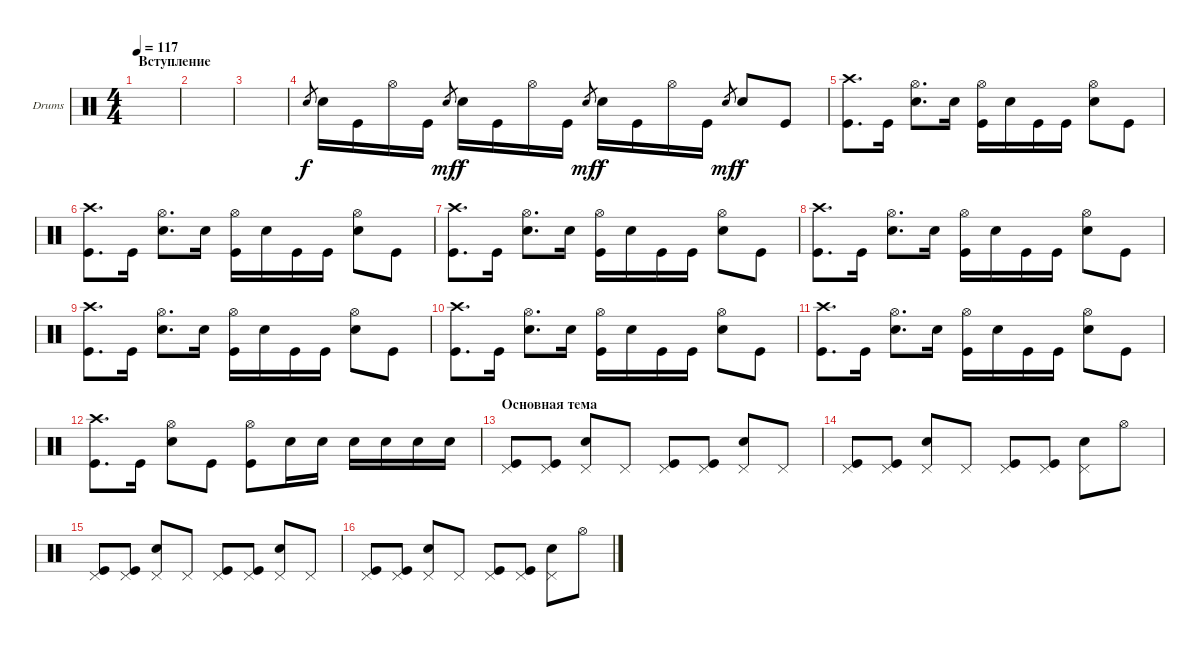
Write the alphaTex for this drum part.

\defaultSystemsLayout 4
\bracketExtendMode groupsimilarinstruments
\firstSystemTrackNameOrientation horizontal
\otherSystemsTrackNameOrientation horizontal
\track ("David E. Grohl" "Drums") {instrument percussion}
\staff {score}
\articulation defaults
\ts (4 4)
\section ("" "Вступление")
\tempo 117
\clef neutral
\scale
0.472222
\ks c
|
\scale
0.263889 |
\scale
0.263889 |
\scale
0.333333 "Snare (hit) 2".8{gr} "Snare (hit) 2".16{dy f} "Kick (hit)".16 "Hi-Hat (open)".16 "Kick (hit)".16 "Snare (hit) 2".8{gr dy mf} "Snare (hit) 2".16{dy f} "Kick (hit)".16 "Hi-Hat (open)".16 "Kick (hit)".16 "Snare (hit) 2".8{gr dy mf} "Snare (hit) 2".16{dy f} "Kick (hit)".16 "Hi-Hat (open)".16 "Kick (hit)".16 "Snare (hit) 2".8{gr dy mf} "Snare (hit) 2".8{dy f} "Kick (hit)".8 |
\scale
0.333333 ("Crash high (hit)" "Kick (hit)").8{d} "Kick (hit)".16 ("Hi-Hat (open)" "Snare (hit) 2").8{d} "Snare (hit) 2".16 ("Hi-Hat (open)" "Kick (hit)").16 "Snare (hit) 2".16 "Kick (hit)".16 "Kick (hit)".16 ("Hi-Hat (open)" "Snare (hit) 2").8 "Kick (hit)".8 |
\scale
0.333333 ("Crash high (hit)" "Kick (hit)").8{d} "Kick (hit)".16 ("Hi-Hat (open)" "Snare (hit) 2").8{d} "Snare (hit) 2".16 ("Hi-Hat (open)" "Kick (hit)").16 "Snare (hit) 2".16 "Kick (hit)".16 "Kick (hit)".16 ("Hi-Hat (open)" "Snare (hit) 2").8 "Kick (hit)".8 |
\scale
0.333333 ("Crash high (hit)" "Kick (hit)").8{d} "Kick (hit)".16 ("Hi-Hat (open)" "Snare (hit) 2").8{d} "Snare (hit) 2".16 ("Hi-Hat (open)" "Kick (hit)").16 "Snare (hit) 2".16 "Kick (hit)".16 "Kick (hit)".16 ("Hi-Hat (open)" "Snare (hit) 2").8 "Kick (hit)".8 |
\scale
0.333333 ("Crash high (hit)" "Kick (hit)").8{d} "Kick (hit)".16 ("Hi-Hat (open)" "Snare (hit) 2").8{d} "Snare (hit) 2".16 ("Hi-Hat (open)" "Kick (hit)").16 "Snare (hit) 2".16 "Kick (hit)".16 "Kick (hit)".16 ("Hi-Hat (open)" "Snare (hit) 2").8 "Kick (hit)".8 |
\scale
0.333333 ("Crash high (hit)" "Kick (hit)").8{d} "Kick (hit)".16 ("Hi-Hat (open)" "Snare (hit) 2").8{d} "Snare (hit) 2".16 ("Hi-Hat (open)" "Kick (hit)").16 "Snare (hit) 2".16 "Kick (hit)".16 "Kick (hit)".16 ("Hi-Hat (open)" "Snare (hit) 2").8 "Kick (hit)".8 |
\scale
0.333333 ("Crash high (hit)" "Kick (hit)").8{d} "Kick (hit)".16 ("Hi-Hat (open)" "Snare (hit) 2").8{d} "Snare (hit) 2".16 ("Hi-Hat (open)" "Kick (hit)").16 "Snare (hit) 2".16 "Kick (hit)".16 "Kick (hit)".16 ("Hi-Hat (open)" "Snare (hit) 2").8 "Kick (hit)".8 |
\scale
0.333333 ("Crash high (hit)" "Kick (hit)").8{d} "Kick (hit)".16 ("Hi-Hat (open)" "Snare (hit) 2").8{d} "Snare (hit) 2".16 ("Hi-Hat (open)" "Kick (hit)").16 "Snare (hit) 2".16 "Kick (hit)".16 "Kick (hit)".16 ("Hi-Hat (open)" "Snare (hit) 2").8 "Kick (hit)".8 |
\scale
0.333333 ("Crash high (hit)" "Kick (hit)").8{d} "Kick (hit)".16 ("Hi-Hat (open)" "Snare (hit) 2").8 "Kick (hit)".8 ("Hi-Hat (open)" "Kick (hit)").8 "Snare (hit) 2".16 "Snare (hit) 2".16 "Snare (hit) 2".16 "Snare (hit) 2".16 "Snare (hit) 2".16 "Snare (hit) 2".16 |
\section ("" "Основная тема")
\scale
0.333333 ("Pedal Hi-Hat (hit)" "Kick (hit)").8 ("Pedal Hi-Hat (hit)" "Kick (hit)").8 ("Pedal Hi-Hat (hit)" "Snare (hit) 2").8 "Pedal Hi-Hat (hit)".8 ("Pedal Hi-Hat (hit)" "Kick (hit)").8 ("Pedal Hi-Hat (hit)" "Kick (hit)").8 ("Pedal Hi-Hat (hit)" "Snare (hit) 2").8 "Pedal Hi-Hat (hit)".8 |
\scale
0.333333 ("Pedal Hi-Hat (hit)" "Kick (hit)").8 ("Pedal Hi-Hat (hit)" "Kick (hit)").8 ("Pedal Hi-Hat (hit)" "Snare (hit) 2").8 "Pedal Hi-Hat (hit)".8 ("Pedal Hi-Hat (hit)" "Kick (hit)").8 ("Pedal Hi-Hat (hit)" "Kick (hit)").8 ("Pedal Hi-Hat (hit)" "Snare (hit) 2").8 "Hi-Hat (open)".8 |
\scale
0.333333 ("Pedal Hi-Hat (hit)" "Kick (hit)").8 ("Pedal Hi-Hat (hit)" "Kick (hit)").8 ("Pedal Hi-Hat (hit)" "Snare (hit) 2").8 "Pedal Hi-Hat (hit)".8 ("Pedal Hi-Hat (hit)" "Kick (hit)").8 ("Pedal Hi-Hat (hit)" "Kick (hit)").8 ("Pedal Hi-Hat (hit)" "Snare (hit) 2").8 "Pedal Hi-Hat (hit)".8 |
\scale
0.333333 ("Pedal Hi-Hat (hit)" "Kick (hit)").8 ("Pedal Hi-Hat (hit)" "Kick (hit)").8 ("Pedal Hi-Hat (hit)" "Snare (hit) 2").8 "Pedal Hi-Hat (hit)".8 ("Pedal Hi-Hat (hit)" "Kick (hit)").8 ("Pedal Hi-Hat (hit)" "Kick (hit)").8 ("Pedal Hi-Hat (hit)" "Snare (hit) 2").8 "Hi-Hat (open)".8
